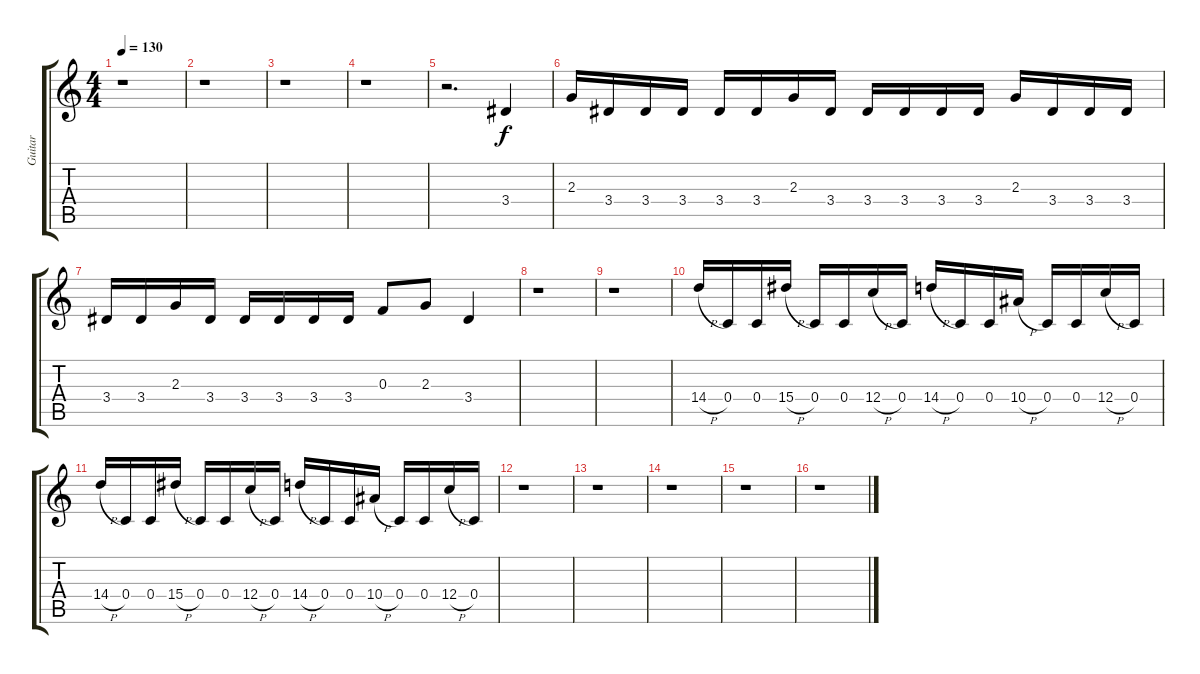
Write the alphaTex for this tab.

\track ("Guitar" "Guitar") {instrument overdrivenguitar}
\staff {score tabs}
\tuning (D4 A3 F3 C3 G2 D2) {hide}
\ts (4 4)
\tempo 130
\clef g2
\ks c
r.1{dy f} |
r.1 |
r.1 |
r.1 |
r.2{d} 3.4.4 |
2.3.16 3.4.16 3.4.16 3.4.16 3.4.16 3.4.16 2.3.16 3.4.16 3.4.16 3.4.16 3.4.16 3.4.16 2.3.16 3.4.16 3.4.16 3.4.16 |
3.4.16 3.4.16 2.3.16 3.4.16 3.4.16 3.4.16 3.4.16 3.4.16 0.3.8 2.3.8 3.4.4 |
r.1 |
r.1 |
14.4{h}.16 0.4.16 0.4.16 15.4{h}.16 0.4.16 0.4.16 12.4{h}.16 0.4.16 14.4{h}.16 0.4.16 0.4.16 10.4{h}.16 0.4.16 0.4.16 12.4{h}.16 0.4.16 |
14.4{h}.16 0.4.16 0.4.16 15.4{h}.16 0.4.16 0.4.16 12.4{h}.16 0.4.16 14.4{h}.16 0.4.16 0.4.16 10.4{h}.16 0.4.16 0.4.16 12.4{h}.16 0.4.16 |
r.1 |
r.1 |
r.1 |
r.1 |
r.1
